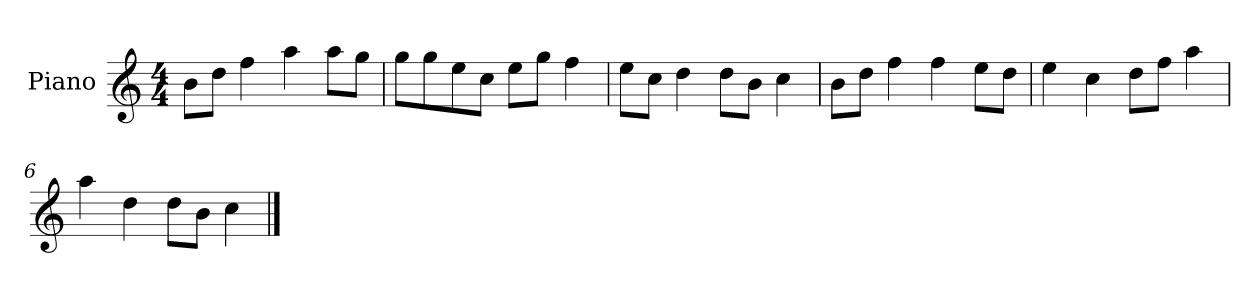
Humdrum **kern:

**kern
*part1
*staff1
*I"Piano
*I'P-no
*clefG2
*k[]
*M4/4
*MM90
=1
8b\L
8dd\J
4ff\
4aa\
8aa\L
8gg\J
=2
8gg\L
8gg\
8ee\
8cc\J
8ee\L
8gg\J
4ff\
=3
8ee\L
8cc\J
4dd\
8dd\L
8b\J
4cc\
=4
8b\L
8dd\J
4ff\
4ff\
8ee\L
8dd\J
=5
4ee\
4cc\
8dd\L
8ff\J
4aa\
=6
4aa\
4dd\
8dd\L
8b\J
4cc\
==
*-
